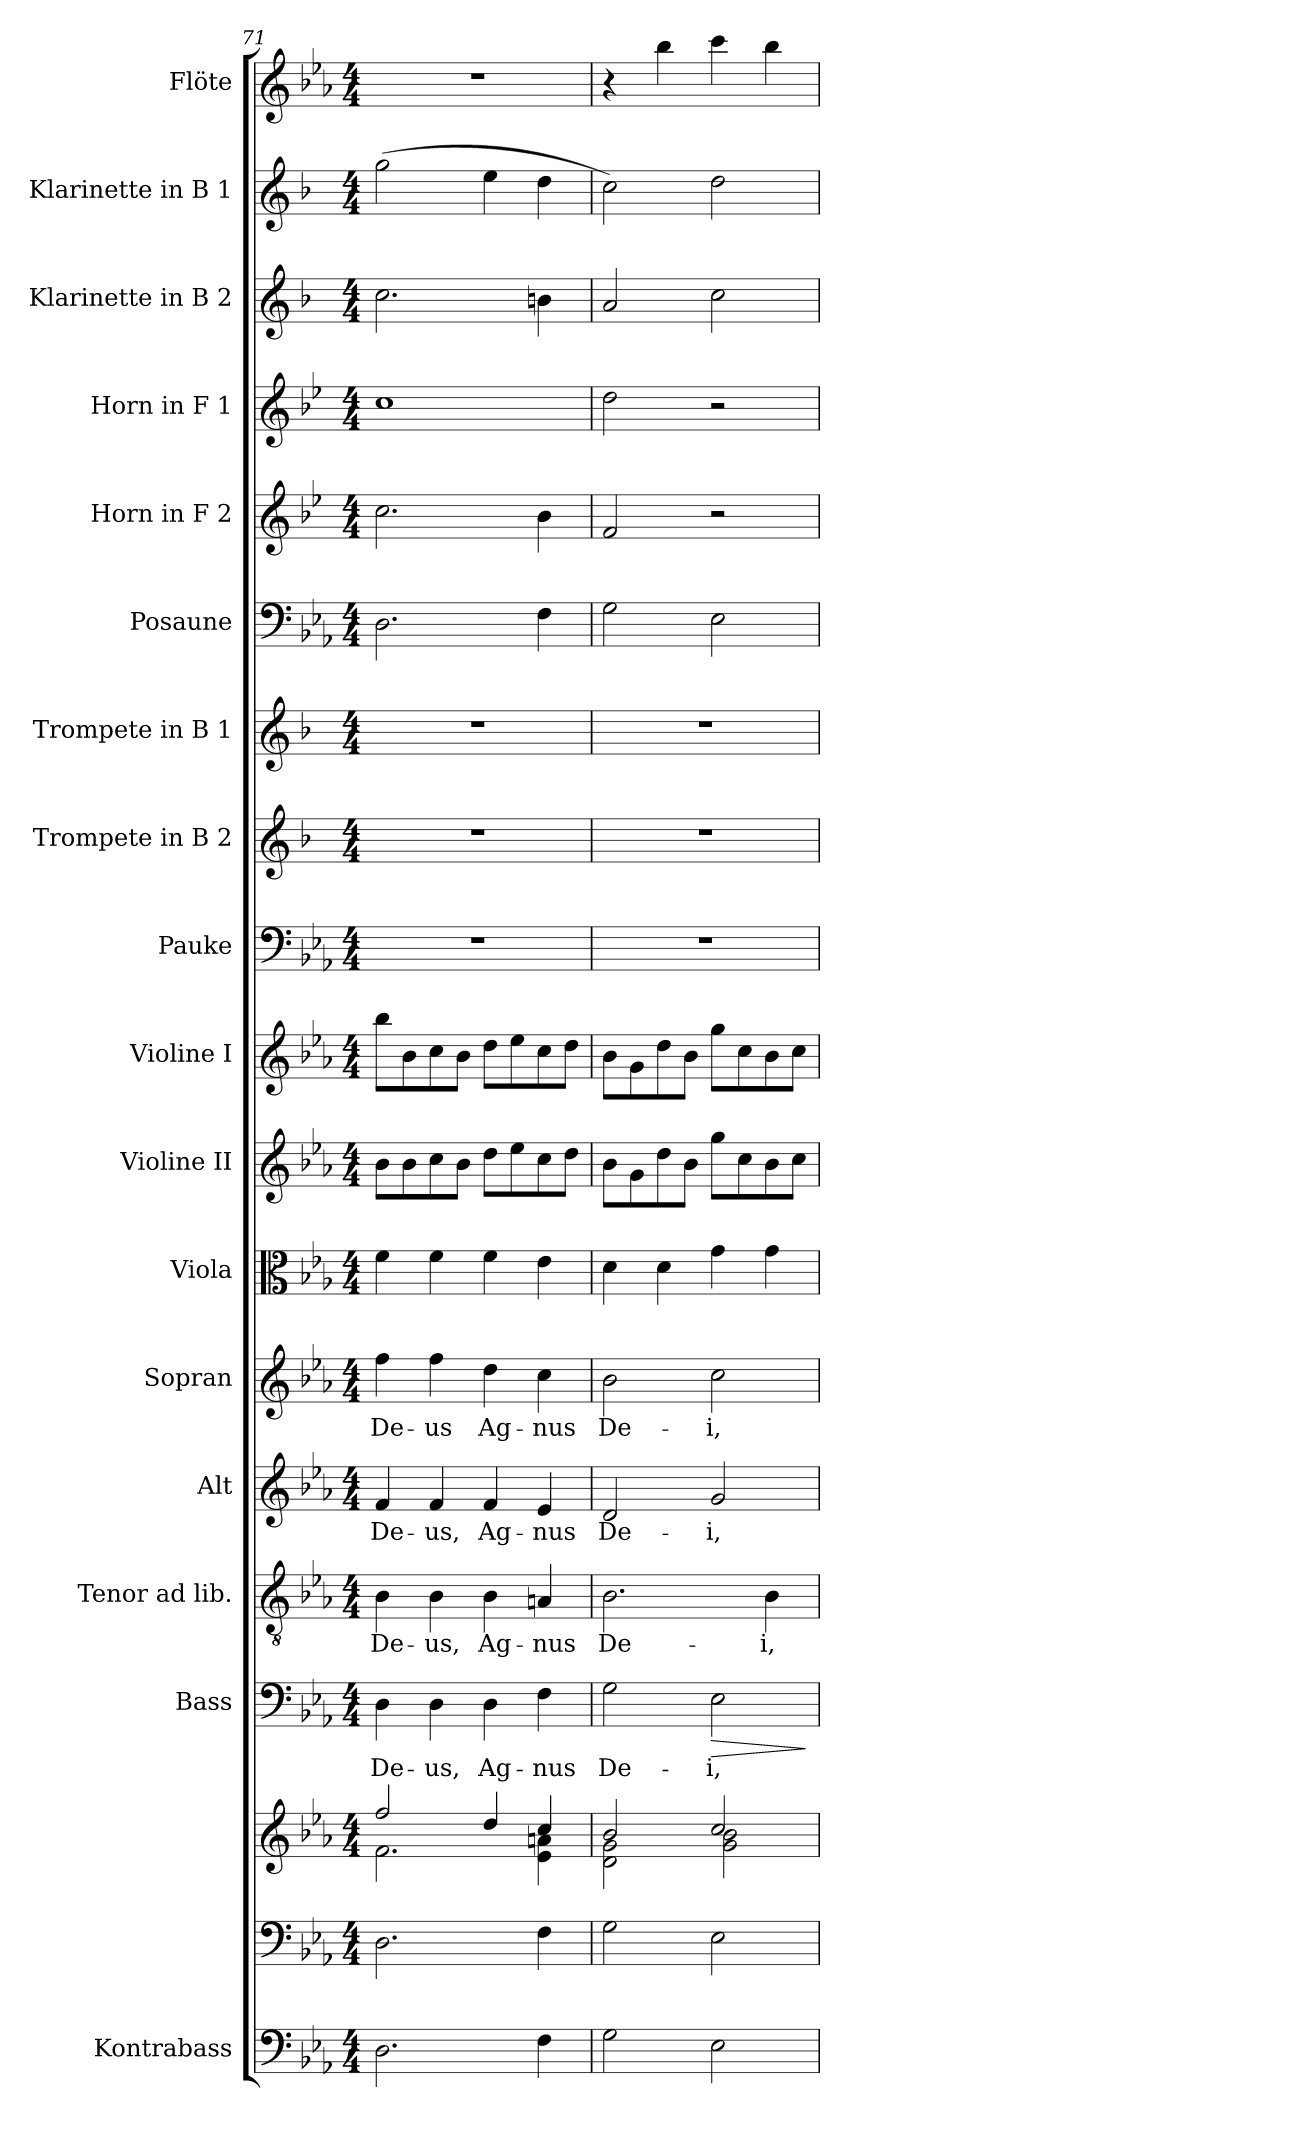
**kern	**kern	**kern	**kern	**text	**dynam	**kern	**text	**kern	**text	**kern	**text	**kern	**kern	**kern	**kern	**kern	**kern	**kern	**kern	**kern	**kern	**kern	**kern
*part18	*part17	*part17	*part16	*part16	*part16	*part15	*part15	*part14	*part14	*part13	*part13	*part12	*part11	*part10	*part9	*part8	*part7	*part6	*part5	*part4	*part3	*part2	*part1
*staff19	*staff18	*staff17	*staff16	*staff16	*staff16	*staff15	*staff15	*staff14	*staff14	*staff13	*staff13	*staff12	*staff11	*staff10	*staff9	*staff8	*staff7	*staff6	*staff5	*staff4	*staff3	*staff2	*staff1
*I"Kontrabass	*	*	*I"Bass	*	*	*I"Tenor ad lib.	*	*I"Alt	*	*I"Sopran	*	*I"Viola	*I"Violine II	*I"Violine I	*I"Pauke	*I"Trompete in B 2	*I"Trompete in B 1	*I"Posaune	*I"Horn in F 2	*I"Horn in F 1	*I"Klarinette in B 2	*I"Klarinette in B 1	*I"Flöte
*I'Kb.	*	*	*I'B	*	*	*I'T	*	*I'A	*	*I'S	*	*I'Vla.	*I'Vl. II	*I'Vl. I	*I'Pk.	*	*	*I'Pos.	*I'Hrn. 2	*I'Hrn. 1	*	*	*I'Fl.
*clefF4	*clefF4	*clefG2	*clefF4	*	*	*clefGv2	*	*clefG2	*	*clefG2	*	*clefC3	*clefG2	*clefG2	*clefF4	*clefG2	*clefG2	*clefF4	*clefG2	*clefG2	*clefG2	*clefG2	*clefG2
*ITrd7c12	*	*	*	*	*	*	*	*	*	*	*	*	*	*	*	*ITrd1c2	*ITrd1c2	*	*ITrd4c7	*ITrd4c7	*ITrd1c2	*ITrd1c2	*
*k[b-e-a-]	*k[b-e-a-]	*k[b-e-a-]	*k[b-e-a-]	*	*	*k[b-e-a-]	*	*k[b-e-a-]	*	*k[b-e-a-]	*	*k[b-e-a-]	*k[b-e-a-]	*k[b-e-a-]	*k[b-e-a-]	*k[b-e-a-]	*k[b-e-a-]	*k[b-e-a-]	*k[b-e-a-]	*k[b-e-a-]	*k[b-e-a-]	*k[b-e-a-]	*k[b-e-a-]
*E-:	*E-:	*E-:	*E-:	*	*	*E-:	*	*E-:	*	*E-:	*	*E-:	*E-:	*E-:	*E-:	*E-:	*E-:	*E-:	*E-:	*E-:	*E-:	*E-:	*E-:
*M4/4	*M4/4	*M4/4	*M4/4	*	*	*M4/4	*	*M4/4	*	*M4/4	*	*M4/4	*M4/4	*M4/4	*M4/4	*M4/4	*M4/4	*M4/4	*M4/4	*M4/4	*M4/4	*M4/4	*M4/4
=71	=71	=71	=71	=71	=71	=71	=71	=71	=71	=71	=71	=71	=71	=71	=71	=71	=71	=71	=71	=71	=71	=71	=71
*	*	*^	*	*	*	*	*	*	*	*	*	*	*	*	*	*	*	*	*	*	*	*	*
!	!	!	!	!	!LO:LY:b	!	!	!LO:LY:b	!	!LO:LY:b	!	!LO:LY:b	!	!	!	!	!	!	!	!	!	!	!	!
2.DD\	2.D\	2ff/	2.f\	4D\	De-	.	4B-\	De-	4f/	De-	4ff\	De-	4f\	8b-\L	8bb-\L	1r	1r	1r	2.D\	2.f\	1f	2.b-\	(>2ff\	1r
.	.	.	.	.	.	.	.	.	.	.	.	.	.	8b-\	8b-\	.	.	.	.	.	.	.	.	.
!	!	!	!	!	!LO:LY:b	!	!	!LO:LY:b	!	!LO:LY:b	!	!LO:LY:b	!	!	!	!	!	!	!	!	!	!	!	!
.	.	.	.	4D\	-us,	.	4B-\	-us,	4f/	-us,	4ff\	-us	4f\	8cc\	8cc\	.	.	.	.	.	.	.	.	.
.	.	.	.	.	.	.	.	.	.	.	.	.	.	8b-\J	8b-\J	.	.	.	.	.	.	.	.	.
!	!	!	!	!	!LO:LY:b	!	!	!LO:LY:b	!	!LO:LY:b	!	!LO:LY:b	!	!	!	!	!	!	!	!	!	!	!	!
.	.	4dd/	.	4D\	Ag-	.	4B-\	Ag-	4f/	Ag-	4dd\	Ag-	4f\	8dd\L	8dd\L	.	.	.	.	.	.	.	4dd\	.
.	.	.	.	.	.	.	.	.	.	.	.	.	.	8ee-\	8ee-\	.	.	.	.	.	.	.	.	.
!	!	!	!	!	!LO:LY:b	!	!	!LO:LY:b	!	!LO:LY:b	!	!LO:LY:b	!	!	!	!	!	!	!	!	!	!	!	!
4FF\	4F\	4cc/	4e-\ 4an\	4F\	-nus	.	4An/	-nus	4e-/	-nus	4cc\	-nus	4e-\	8cc\	8cc\	.	.	.	4F\	4e-\	.	4an\	4cc\	.
.	.	.	.	.	.	.	.	.	.	.	.	.	.	8dd\J	8dd\J	.	.	.	.	.	.	.	.	.
=72	=72	=72	=72	=72	=72	=72	=72	=72	=72	=72	=72	=72	=72	=72	=72	=72	=72	=72	=72	=72	=72	=72	=72	=72
!	!	!	!	!	!LO:LY:b	!	!	!LO:LY:b	!	!LO:LY:b	!	!LO:LY:b	!	!	!	!	!	!	!	!	!	!	!	!
2GG\	2G\	2b-/	2d\ 2g\	2G\	De-	.	2.B-\	De-	2d/	De-	2b-\	De-	4d\	8b-\L	8b-\L	1r	1r	1r	2G\	2B-/	2g\	2g/	2b-\)	4r
.	.	.	.	.	.	.	.	.	.	.	.	.	.	8g\	8g\	.	.	.	.	.	.	.	.	.
.	.	.	.	.	.	.	.	.	.	.	.	.	4d\	8dd\	8dd\	.	.	.	.	.	.	.	.	4bb-\
.	.	.	.	.	.	.	.	.	.	.	.	.	.	8b-\J	8b-\J	.	.	.	.	.	.	.	.	.
!	!	!	!	!	!LO:LY:b	!LO:HP:b	!	!	!	!LO:LY:b	!	!LO:LY:b	!	!	!	!	!	!	!	!	!	!	!	!
2EE-\	2E-\	2cc/	2g\ 2b-\	2E-\	-i,	>	.	.	2g/	-i,	2cc\	-i,	4g\	8gg\L	8gg\L	.	.	.	2E-\	2r	2r	2b-\	2cc\	4ccc\
.	.	.	.	.	.	.	.	.	.	.	.	.	.	8cc\	8cc\	.	.	.	.	.	.	.	.	.
!	!	!	!	!	!	!	!	!LO:LY:b	!	!	!	!	!	!	!	!	!	!	!	!	!	!	!	!
.	.	.	.	.	.	.	4B-\	-i,	.	.	.	.	4g\	8b-\	8b-\	.	.	.	.	.	.	.	.	4bb-\
.	.	.	.	.	.	.	.	.	.	.	.	.	.	8cc\J	8cc\J	.	.	.	.	.	.	.	.	.
*	*	*v	*v	*	*	*	*	*	*	*	*	*	*	*	*	*	*	*	*	*	*	*	*	*
.	.	.	.	.	]	.	.	.	.	.	.	.	.	.	.	.	.	.	.	.	.	.	.
=	=	=	=	=	=	=	=	=	=	=	=	=	=	=	=	=	=	=	=	=	=	=	=
*-	*-	*-	*-	*-	*-	*-	*-	*-	*-	*-	*-	*-	*-	*-	*-	*-	*-	*-	*-	*-	*-	*-	*-
